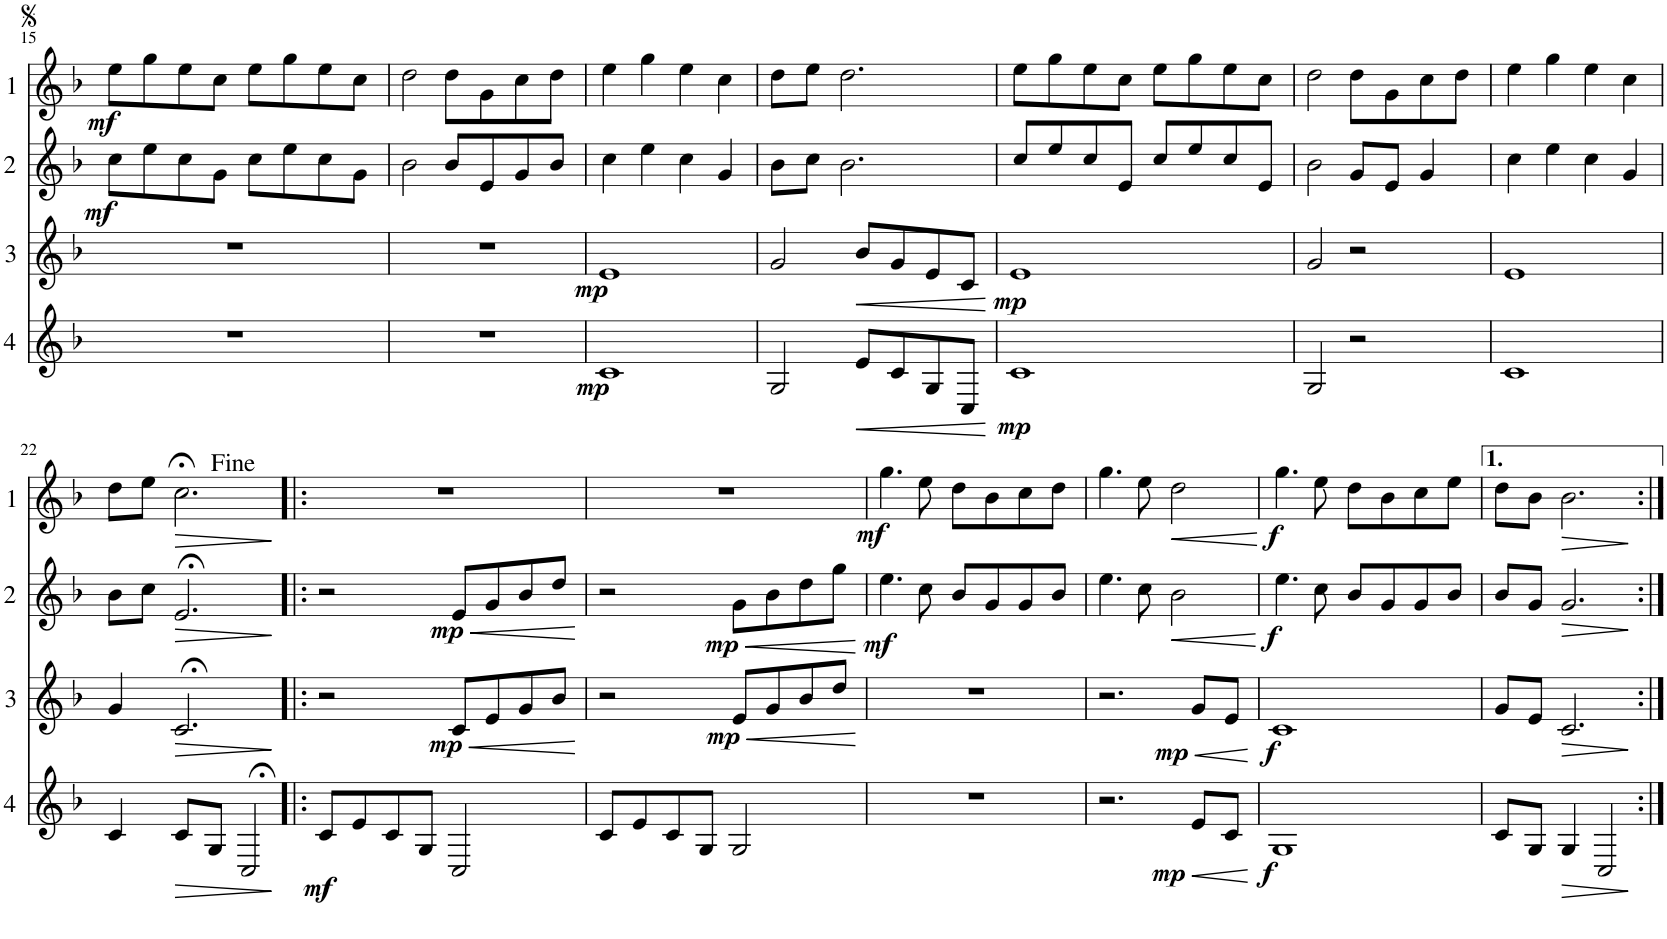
**kern	**dynam	**kern	**dynam	**kern	**dynam	**kern	**dynam
*part4	*part4	*part3	*part3	*part2	*part2	*part1	*part1
*staff4	*staff4	*staff3	*staff3	*staff2	*staff2	*staff1	*staff1
*I"Cor 4	*	*I"Cor 3	*	*I"Cor 2	*	*I"Cor 1	*
!!LO:PB:g=z
*clefG2	*	*clefG2	*	*clefG2	*	*clefG2	*
*Trd4c7	*	*Trd4c7	*	*Trd4c7	*	*Trd4c7	*
*k[b-]	*	*k[b-]	*	*k[b-]	*	*k[b-]	*
*M4/4	*	*M4/4	*	*M4/4	*	*M4/4	*
=15	=15	=15	=15	=15	=15	=15	=15
!	!	!	!	!	!LO:DY:b	!	!LO:DY:b
1r	.	1r	.	8cc\L	mf	8ee\L	mf
.	.	.	.	8ee\	.	8gg\	.
.	.	.	.	8cc\	.	8ee\	.
.	.	.	.	8g\J	.	8cc\J	.
.	.	.	.	8cc\L	.	8ee\L	.
.	.	.	.	8ee\	.	8gg\	.
.	.	.	.	8cc\	.	8ee\	.
.	.	.	.	8g\J	.	8cc\J	.
=16	=16	=16	=16	=16	=16	=16	=16
1r	.	1r	.	2b-\	.	2dd\	.
.	.	.	.	8b-/L	.	8dd\L	.
.	.	.	.	8e/	.	8g\	.
.	.	.	.	8g/	.	8cc\	.
.	.	.	.	8b-/J	.	8dd\J	.
=17	=17	=17	=17	=17	=17	=17	=17
!	!LO:DY:b	!	!LO:DY:b	!	!	!	!
1c	mp	1e	mp	4cc\	.	4ee\	.
.	.	.	.	4ee\	.	4gg\	.
.	.	.	.	4cc\	.	4ee\	.
.	.	.	.	4g/	.	4cc\	.
=18	=18	=18	=18	=18	=18	=18	=18
2G/	.	2g/	.	8b-\L	.	8dd\L	.
.	.	.	.	8cc\J	.	8ee\J	.
.	.	.	.	2.b-\	.	2.dd\	.
!	!LO:HP:b	!	!LO:HP:b	!	!	!	!
8e/L	<	8b-/L	<	.	.	.	.
8c/	.	8g/	.	.	.	.	.
8G/	.	8e/	.	.	.	.	.
8C/J	.	8c/J	.	.	.	.	.
.	[	.	[	.	.	.	.
=19	=19	=19	=19	=19	=19	=19	=19
!	!LO:DY:b	!	!LO:DY:b	!	!	!	!
1c	mp	1e	mp	8cc/L	.	8ee\L	.
.	.	.	.	8ee/	.	8gg\	.
.	.	.	.	8cc/	.	8ee\	.
.	.	.	.	8e/J	.	8cc\J	.
.	.	.	.	8cc/L	.	8ee\L	.
.	.	.	.	8ee/	.	8gg\	.
.	.	.	.	8cc/	.	8ee\	.
.	.	.	.	8e/J	.	8cc\J	.
=20	=20	=20	=20	=20	=20	=20	=20
2G/	.	2g/	.	2b-\	.	2dd\	.
2r	.	2r	.	8g/L	.	8dd\L	.
.	.	.	.	8e/J	.	8g\	.
.	.	.	.	4g/	.	8cc\	.
.	.	.	.	.	.	8dd\J	.
=21	=21	=21	=21	=21	=21	=21	=21
1c	.	1e	.	4cc\	.	4ee\	.
.	.	.	.	4ee\	.	4gg\	.
.	.	.	.	4cc\	.	4ee\	.
.	.	.	.	4g/	.	4cc\	.
!!LO:LB:g=z
=22	=22	=22	=22	=22	=22	=22	=22
4c/	.	4g/	.	8b-\L	.	8dd\L	.
.	.	.	.	8cc\J	.	8ee\J	.
!	!LO:HP:b	!	!LO:HP:b	!	!LO:HP:b	!	!LO:HP:b
8c/L	>	2.c;</	>	2.e;</	>	2.cc;<\	>
8G/J	.	.	.	.	.	.	.
2C;</	.	.	.	.	.	.	.
.	]	.	]	.	]	.	]
=23!|:	=23!|:	=23!|:	=23!|:	=23!|:	=23!|:	=23!|:	=23!|:
!	!LO:DY:b	!	!	!	!	!	!
8c/L	mf	2r	.	2r	.	1r	.
8e/	.	.	.	.	.	.	.
8c/	.	.	.	.	.	.	.
8G/J	.	.	.	.	.	.	.
!	!	!	!LO:HP:b	!	!LO:HP:b	!	!
!	!	!	!LO:DY:n=1:b	!	!LO:DY:n=1:b	!	!
2C/	.	8c/L	< mp	8e/L	< mp	.	.
.	.	8e/	.	8g/	.	.	.
.	.	8g/	.	8b-/	.	.	.
.	.	8b-/J	.	8dd/J	.	.	.
.	.	.	[	.	[	.	.
=24	=24	=24	=24	=24	=24	=24	=24
8c/L	.	2r	.	2r	.	1r	.
8e/	.	.	.	.	.	.	.
8c/	.	.	.	.	.	.	.
8G/J	.	.	.	.	.	.	.
!	!	!	!LO:HP:b	!	!LO:HP:b	!	!
!	!	!	!LO:DY:n=1:b	!	!LO:DY:n=1:b	!	!
2G/	.	8e/L	< mp	8g\L	< mp	.	.
.	.	8g/	.	8b-\	.	.	.
.	.	8b-/	.	8dd\	.	.	.
.	.	8dd/J	.	8gg\J	.	.	.
.	.	.	[	.	[	.	.
=25	=25	=25	=25	=25	=25	=25	=25
!	!	!	!	!	!LO:DY:b	!	!LO:DY:b
1r	.	1r	.	4.ee\	mf	4.gg\	mf
.	.	.	.	8cc\	.	8ee\	.
.	.	.	.	8b-/L	.	8dd\L	.
.	.	.	.	8g/	.	8b-\	.
.	.	.	.	8g/	.	8cc\	.
.	.	.	.	8b-/J	.	8dd\J	.
=26	=26	=26	=26	=26	=26	=26	=26
2.r	.	2.r	.	4.ee\	.	4.gg\	.
.	.	.	.	8cc\	.	8ee\	.
!	!	!	!	!	!LO:HP:b	!	!LO:HP:b
.	.	.	.	2b-\	<	2dd\	<
!	!LO:HP:b	!	!LO:HP:b	!	!	!	!
!	!LO:DY:n=1:b	!	!LO:DY:n=1:b	!	!	!	!
8e/L	< mp	8g/L	< mp	.	.	.	.
8c/J	.	8e/J	.	.	.	.	.
.	[	.	[	.	[	.	[
=27	=27	=27	=27	=27	=27	=27	=27
!	!LO:DY:b	!	!LO:DY:b	!	!LO:DY:b	!	!LO:DY:b
1G	f	1c	f	4.ee\	f	4.gg\	f
.	.	.	.	8cc\	.	8ee\	.
.	.	.	.	8b-/L	.	8dd\L	.
.	.	.	.	8g/	.	8b-\	.
.	.	.	.	8g/	.	8cc\	.
.	.	.	.	8b-/J	.	8ee\J	.
=28	=28	=28	=28	=28	=28	=28	=28
8c/L	.	8g/L	.	8b-/L	.	8dd\L	.
8G/J	.	8e/J	.	8g/J	.	8b-\J	.
!	!LO:HP:b	!	!LO:HP:b	!	!LO:HP:b	!	!LO:HP:b
4G/	>	2.c/	>	2.g/	>	2.b-\	>
2C/	.	.	.	.	.	.	.
.	]	.	]	.	]	.	]
=:|!	=:|!	=:|!	=:|!	=:|!	=:|!	=:|!	=:|!
*-	*-	*-	*-	*-	*-	*-	*-
